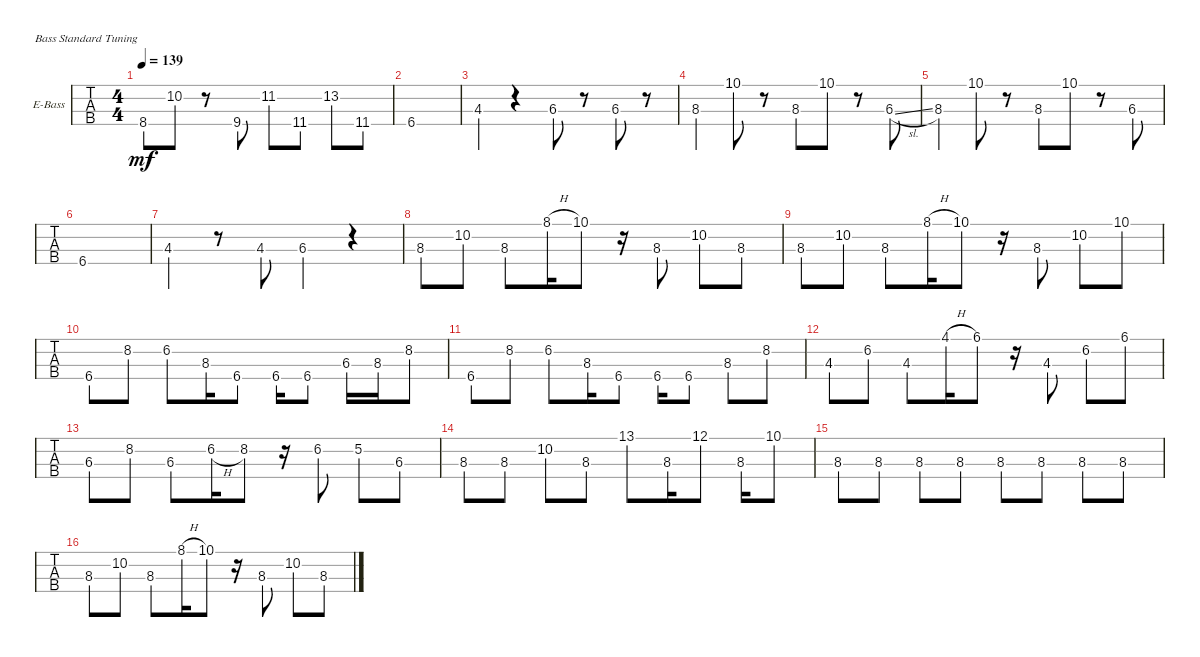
\defaultSystemsLayout 4
\bracketExtendMode groupsimilarinstruments
\firstSystemTrackNameOrientation horizontal
\otherSystemsTrackNameOrientation horizontal
\track ("Electric Bass" "E-Bass") {solo instrument electricbassfinger}
\staff {tabs}
\tuning (G2 D2 A1 E1)
\ts (4 4)
\tempo 139
\clef f4
\ks c
8.4.8{dy mf} 10.2.8 r.8 9.4.8 11.2.8 11.4.8 13.2.8 11.4.8 |
6.4.1 |
4.3.4 r.4 6.3.8 r.8 6.3.8 r.8 |
8.3.4 10.1.8 r.8 8.3.8 10.1.8 r.8 6.3{sl}.8 |
8.3.4 10.1.8 r.8 8.3.8 10.1.8 r.8 6.3.8 |
6.4.1 |
4.3.4 r.8 4.3{st}.8 6.3.4 r.4 |
8.3.8 10.2.8 8.3.8 8.1{h}.16 10.1.8 r.16 8.3.8 10.2.8 8.3.8 |
8.3.8 10.2.8 8.3.8 8.1{h}.16 10.1.8 r.16 8.3.8 10.2.8 10.1.8 |
6.4.8 8.2{st}.8 6.2{st}.8 8.3.16 6.4.8 6.4.16 6.4.8 6.3.16 8.3.16 8.2.8 |
6.4.8 8.2{st}.8 6.2{st}.8 8.3.16 6.4.8 6.4.16 6.4.8 8.3.8 8.2.8 |
4.3.8 6.2.8 4.3.8 4.1{h}.16 6.1.8 r.16 4.3.8 6.2.8 6.1.8 |
6.3.8 8.2.8 6.3.8 6.2{h}.16 8.2.8 r.16 6.2.8 5.2.8 6.3.8 |
8.3.8 8.3.8 10.2.8 8.3.8 13.1.8 8.3.16 12.1.8 8.3.16 10.1.8 |
8.3.8 8.3.8 8.3.8 8.3.8 8.3.8 8.3.8 8.3.8 8.3.8 |
8.3.8 10.2.8 8.3.8 8.1{h}.16 10.1.8 r.16 8.3.8 10.2.8 8.3.8
